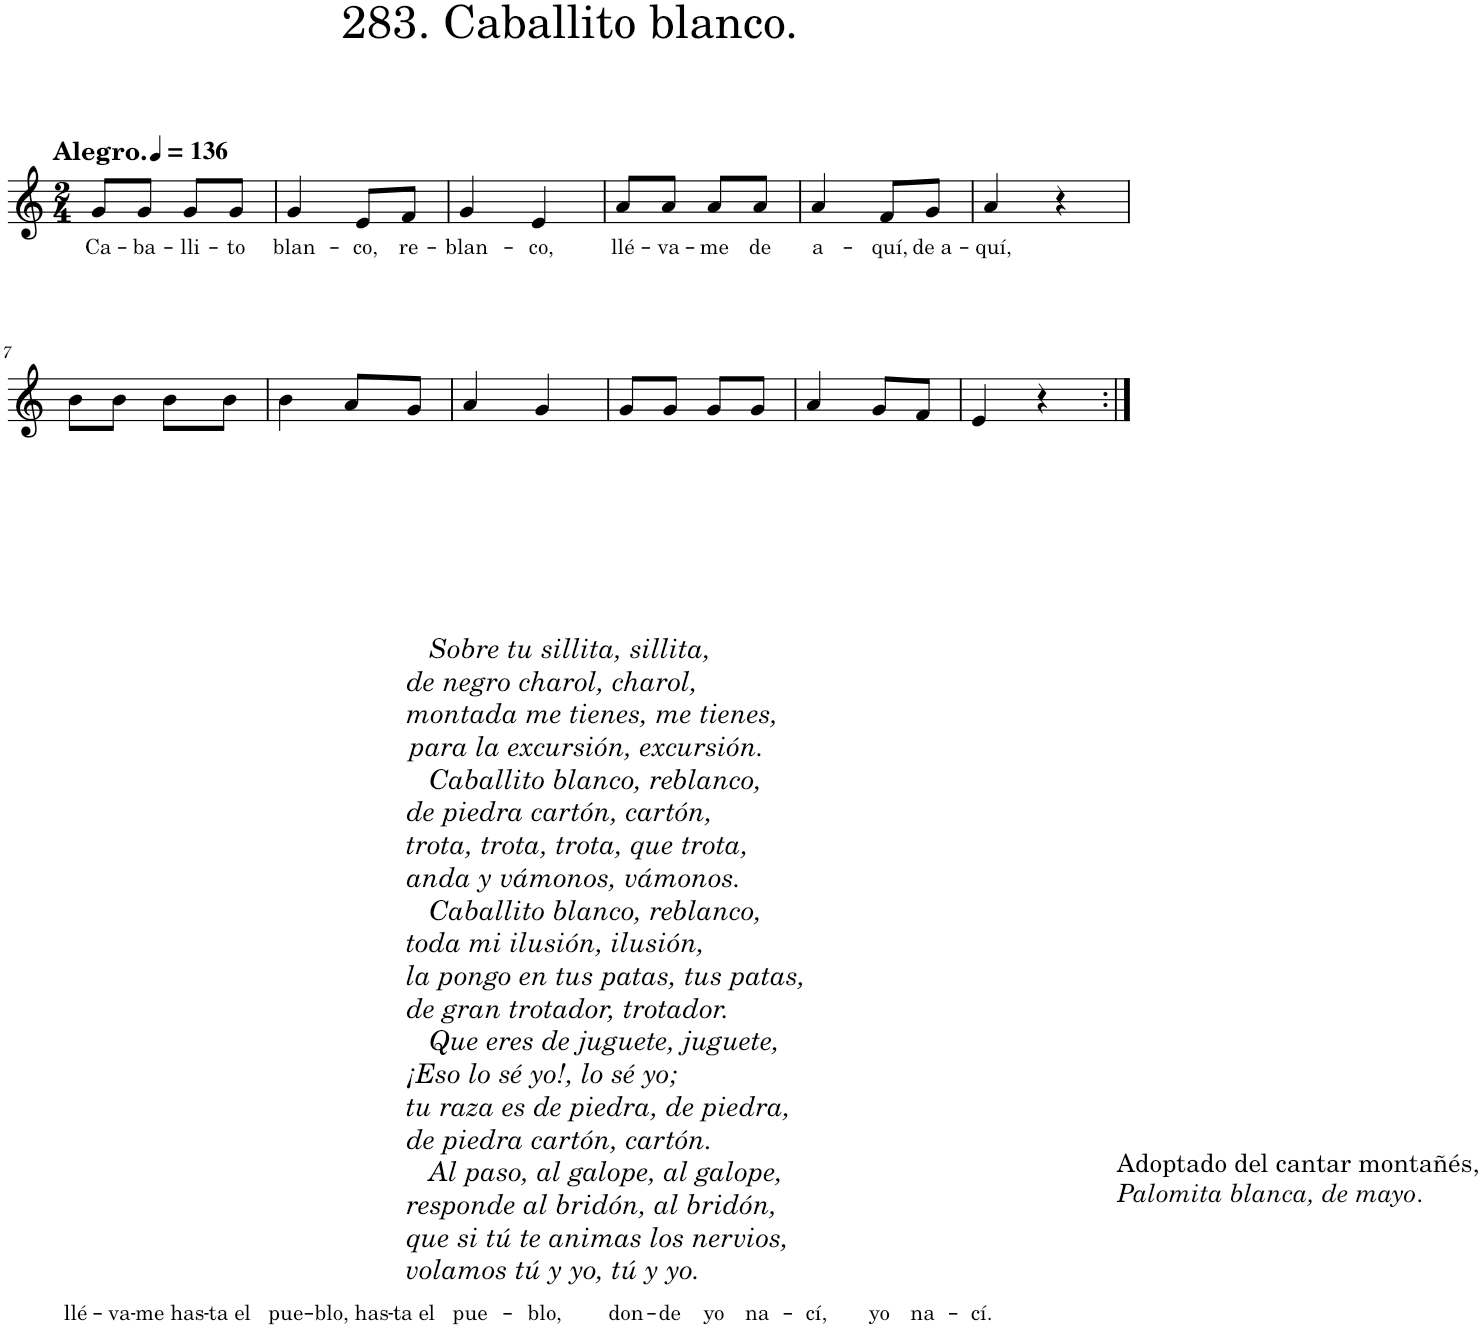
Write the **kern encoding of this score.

**kern	**text
*part1	*part1
*staff1	*staff1
*I"Piano	*
*I'Pno.	*
*clefG2	*
*k[]	*
*M2/4	*
*MM136	*
=1	=1
!LO:TX:a:B:t=Alegro.	!
!	!LO:LY:b
8g/L	Ca-
!	!LO:LY:b
8g/J	-ba-
!	!LO:LY:b
8g/L	-lli-
!	!LO:LY:b
8g/J	-to
=2	=2
!	!LO:LY:b
4g/	blan-
!	!LO:LY:b
8e/L	-co,
!	!LO:LY:b
8f/J	re-
=3	=3
!	!LO:LY:b
4g/	-blan-
!	!LO:LY:b
4e/	-co,
=4	=4
!	!LO:LY:b
8a/L	llé-
!	!LO:LY:b
8a/J	-va-
!	!LO:LY:b
8a/L	-me
!	!LO:LY:b
8a/J	de
=5	=5
!	!LO:LY:b
4a/	a-
!	!LO:LY:b
8f/L	-quí,
!	!LO:LY:b
8g/J	de a-
=6	=6
!	!LO:LY:b
4a/	-quí,
4r	.
!!LO:LB:g=z
=7	=7
!LO:TX:b:i:t=Sobre tu sillita, sillita,	!
!LO:TX:b:t=de negro charol, charol,	!
!LO:TX:b:t=montada me tienes, me tienes,	!
!LO:TX:b:t=para la excursión, excursión.	!
!LO:TX:b:t=Caballito blanco, reblanco,	!
!LO:TX:b:t=de piedra cartón, cartón,	!
!LO:TX:b:t=trota, trota, trota, que trota,	!
!LO:TX:b:t=anda y vámonos, vámonos.	!
!LO:TX:b:t=Caballito blanco, reblanco,	!
!LO:TX:b:t=toda mi ilusión, ilusión,	!
!LO:TX:b:t=la pongo en tus patas, tus patas,	!
!LO:TX:b:t=de gran trotador, trotador.	!
!LO:TX:b:t=Que eres de juguete, juguete,	!
!LO:TX:b:t=¡Eso lo sé yo!, lo sé yo;	!
!LO:TX:b:t=tu raza es de piedra, de piedra,	!
!LO:TX:b:t=de piedra cartón, cartón.	!
!LO:TX:b:t=Al paso, al galope, al galope,	!
!LO:TX:b:t=responde al bridón, al bridón,	!
!LO:TX:b:t=que si tú te animas los nervios,	!
!LO:TX:b:t=volamos tú y yo, tú y yo.	!
!	!LO:LY:b
8b\L	llé-
!	!LO:LY:b
8b\J	-va-
!	!LO:LY:b
8b\L	-me has-
!	!LO:LY:b
8b\J	-ta el
=8	=8
!	!LO:LY:b
4b\	pue-
!	!LO:LY:b
8a/L	-blo, has-
!	!LO:LY:b
8g/J	-ta el
=9	=9
!	!LO:LY:b
4a/	pue-
!	!LO:LY:b
4g/	-blo,
=10	=10
!	!LO:LY:b
8g/L	don-
!	!LO:LY:b
8g/J	-de
!	!LO:LY:b
8g/L	yo
!	!LO:LY:b
8g/J	na-
=11	=11
!	!LO:LY:b
4a/	-cí,
!	!LO:LY:b
8g/L	yo
!	!LO:LY:b
8f/J	na-
=12	=12
!LO:TX:b:t=Adoptado del cantar montañés,	!
!LO:TX:b:i:t=Palomita blanca, de mayo	!
!LO:TX:b:t=.	!
!	!LO:LY:b
4e/	-cí.
4r	.
=:|!	=:|!
*-	*-
